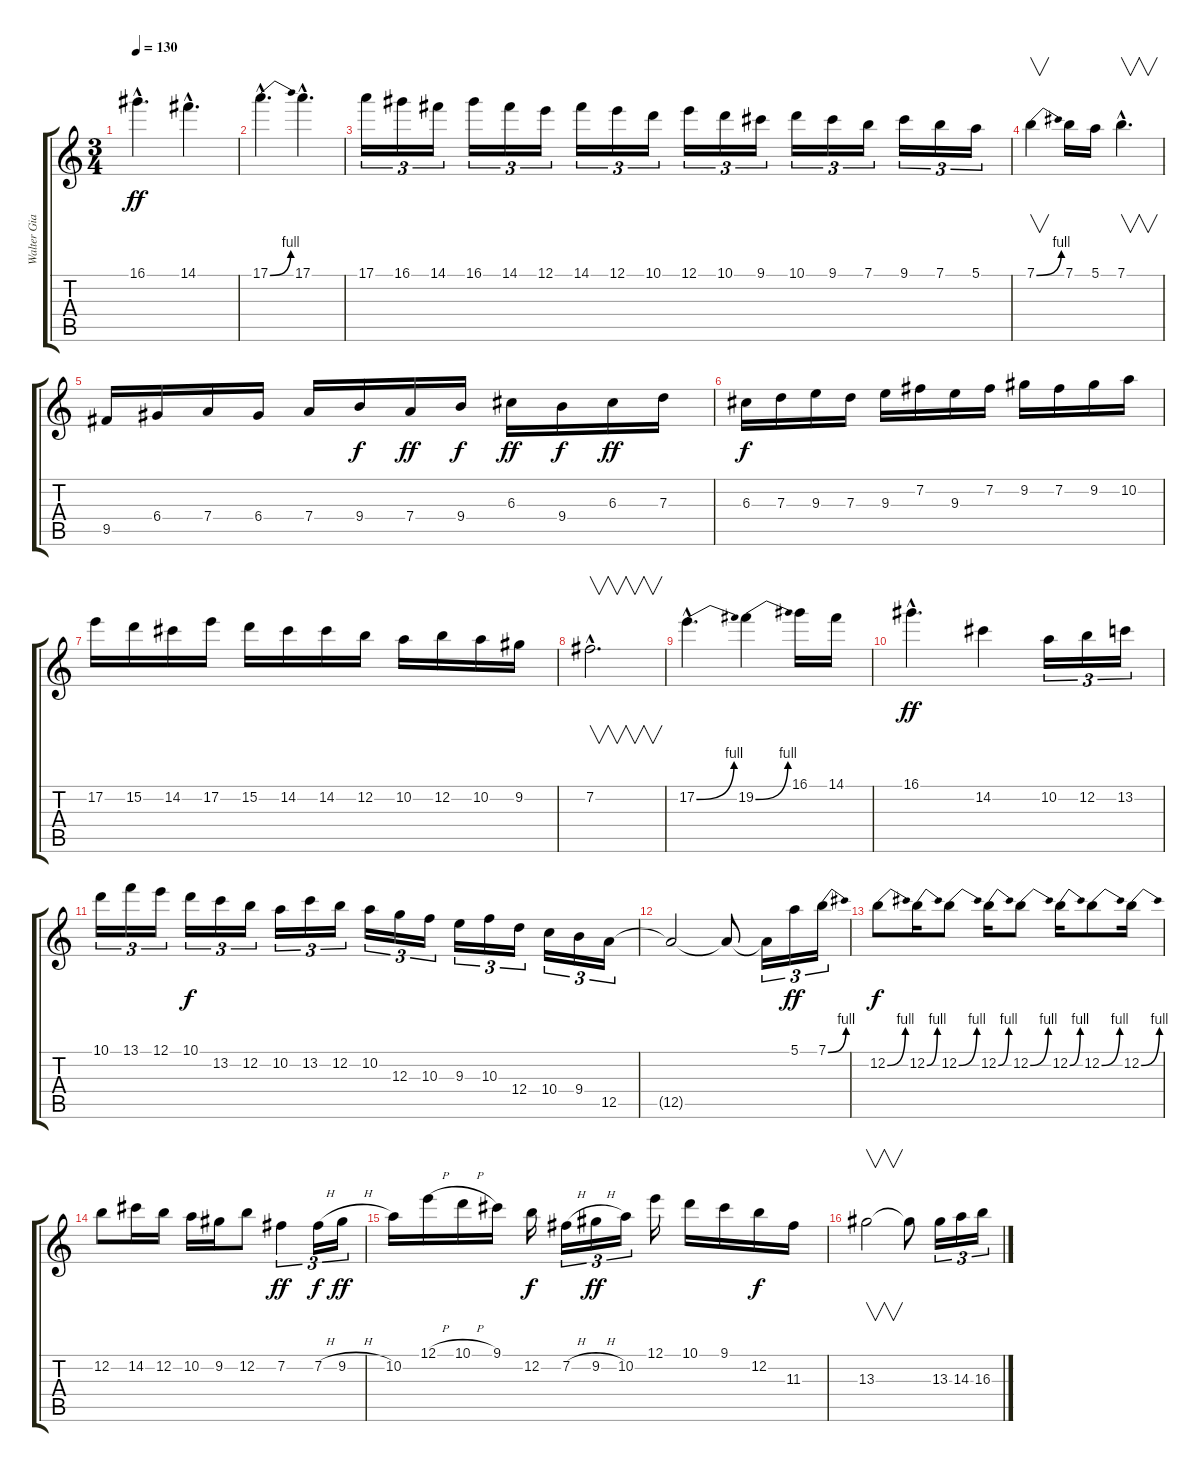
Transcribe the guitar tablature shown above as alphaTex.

\track ("Walter Giardino" "Walter Gia") {instrument overdrivenguitar}
\staff {score tabs}
\tuning (E4 B3 G3 D3 A2 E2) {hide}
\ts (3 4)
\tempo 130
\clef g2
\ks c
16.1{hac}.4{d dy ff} 14.1{hac}.4{d} |
17.1{be (bend 0 0 60 4) hac}.4{d} 17.1{hac}.4{d} |
17.1.16{tu (3 2)} 16.1.16{tu (3 2)} 14.1.16{tu (3 2)} 16.1.16{tu (3 2)} 14.1.16{tu (3 2)} 12.1.16{tu (3 2)} 14.1.16{tu (3 2)} 12.1.16{tu (3 2)} 10.1.16{tu (3 2)} 12.1.16{tu (3 2)} 10.1.16{tu (3 2)} 9.1.16{tu (3 2)} 10.1.16{tu (3 2)} 9.1.16{tu (3 2)} 7.1.16{tu (3 2)} 9.1.16{tu (3 2)} 7.1.16{tu (3 2)} 5.1.16{tu (3 2)} |
7.1{be (bend 0 0 60 4)}.4{v} 7.1.16 5.1.16 7.1{hac}.4{v d} |
9.5.16 6.4.16 7.4.16 6.4.16 7.4.16 9.4.16{dy f} 7.4.16{dy ff} 9.4.16{dy f} 6.3.16{dy ff} 9.4.16{dy f} 6.3.16{dy ff} 7.3.16 |
6.3.16{dy f} 7.3.16 9.3.16 7.3.16 9.3.16 7.2.16 9.3.16 7.2.16 9.2.16 7.2.16 9.2.16 10.2.16 |
17.2.16 15.2.16 14.2.16 17.2.16 15.2.16 14.2.16 14.2.16 12.2.16 10.2.16 12.2.16 10.2.16 9.2.16 |
7.2{hac}.2{v d} |
17.2{be (bend 0 0 60 4) hac}.4{d} 19.2{be (bend 0 0 60 4)}.4 16.1.16 14.1.16 |
16.1{hac}.4{d dy ff} 14.2.4 10.2.16{tu (3 2)} 12.2.16{tu (3 2)} 13.2.16{tu (3 2)} |
10.1.16{tu (3 2)} 13.1.16{tu (3 2)} 12.1.16{tu (3 2)} 10.1.16{tu (3 2) dy f} 13.2.16{tu (3 2)} 12.2.16{tu (3 2)} 10.2.16{tu (3 2)} 13.2.16{tu (3 2)} 12.2.16{tu (3 2)} 10.2.16{tu (3 2)} 12.3.16{tu (3 2)} 10.3.16{tu (3 2)} 9.3.16{tu (3 2)} 10.3.16{tu (3 2)} 12.4.16{tu (3 2)} 10.4.16{tu (3 2)} 9.4.16{tu (3 2)} 12.5.16{tu (3 2)} |
12.5{t}.2 12.5{t}.8 12.5{t}.16{tu (3 2)} 5.1.16{tu (3 2) dy ff} 7.1{be (bend 0 0 60 4)}.16{tu (3 2)} |
12.2{be (bend 0 0 60 4)}.8{dy f} 12.2{be (bend 0 0 60 4)}.16 12.2{be (bend 0 0 60 4)}.8 12.2{be (bend 0 0 60 4)}.16 12.2{be (bend 0 0 60 4)}.8 12.2{be (bend 0 0 60 4)}.16 12.2{be (bend 0 0 60 4)}.8 12.2{be (bend 0 0 60 4)}.16 |
12.2.8 14.2.16 12.2.16 10.2.16 9.2.16 12.2.8 7.2.4{tu (3 2) dy ff} 7.2{h}.16{tu (3 2) dy f} 9.2{h}.16{tu (3 2) dy ff} |
10.2.16 12.1{h}.16 10.1{h}.16 9.1.16 12.2.16{dy f} 7.2{h}.16{tu (3 2)} 9.2{h}.16{tu (3 2) dy ff} 10.2.16{tu (3 2)} 12.1.16 10.1.16 9.1.16 12.2.16{dy f} 11.3.16 |
13.3.2{v} 13.3{t}.8 13.3.16{tu (3 2)} 14.3.16{tu (3 2)} 16.3.16{tu (3 2)}
